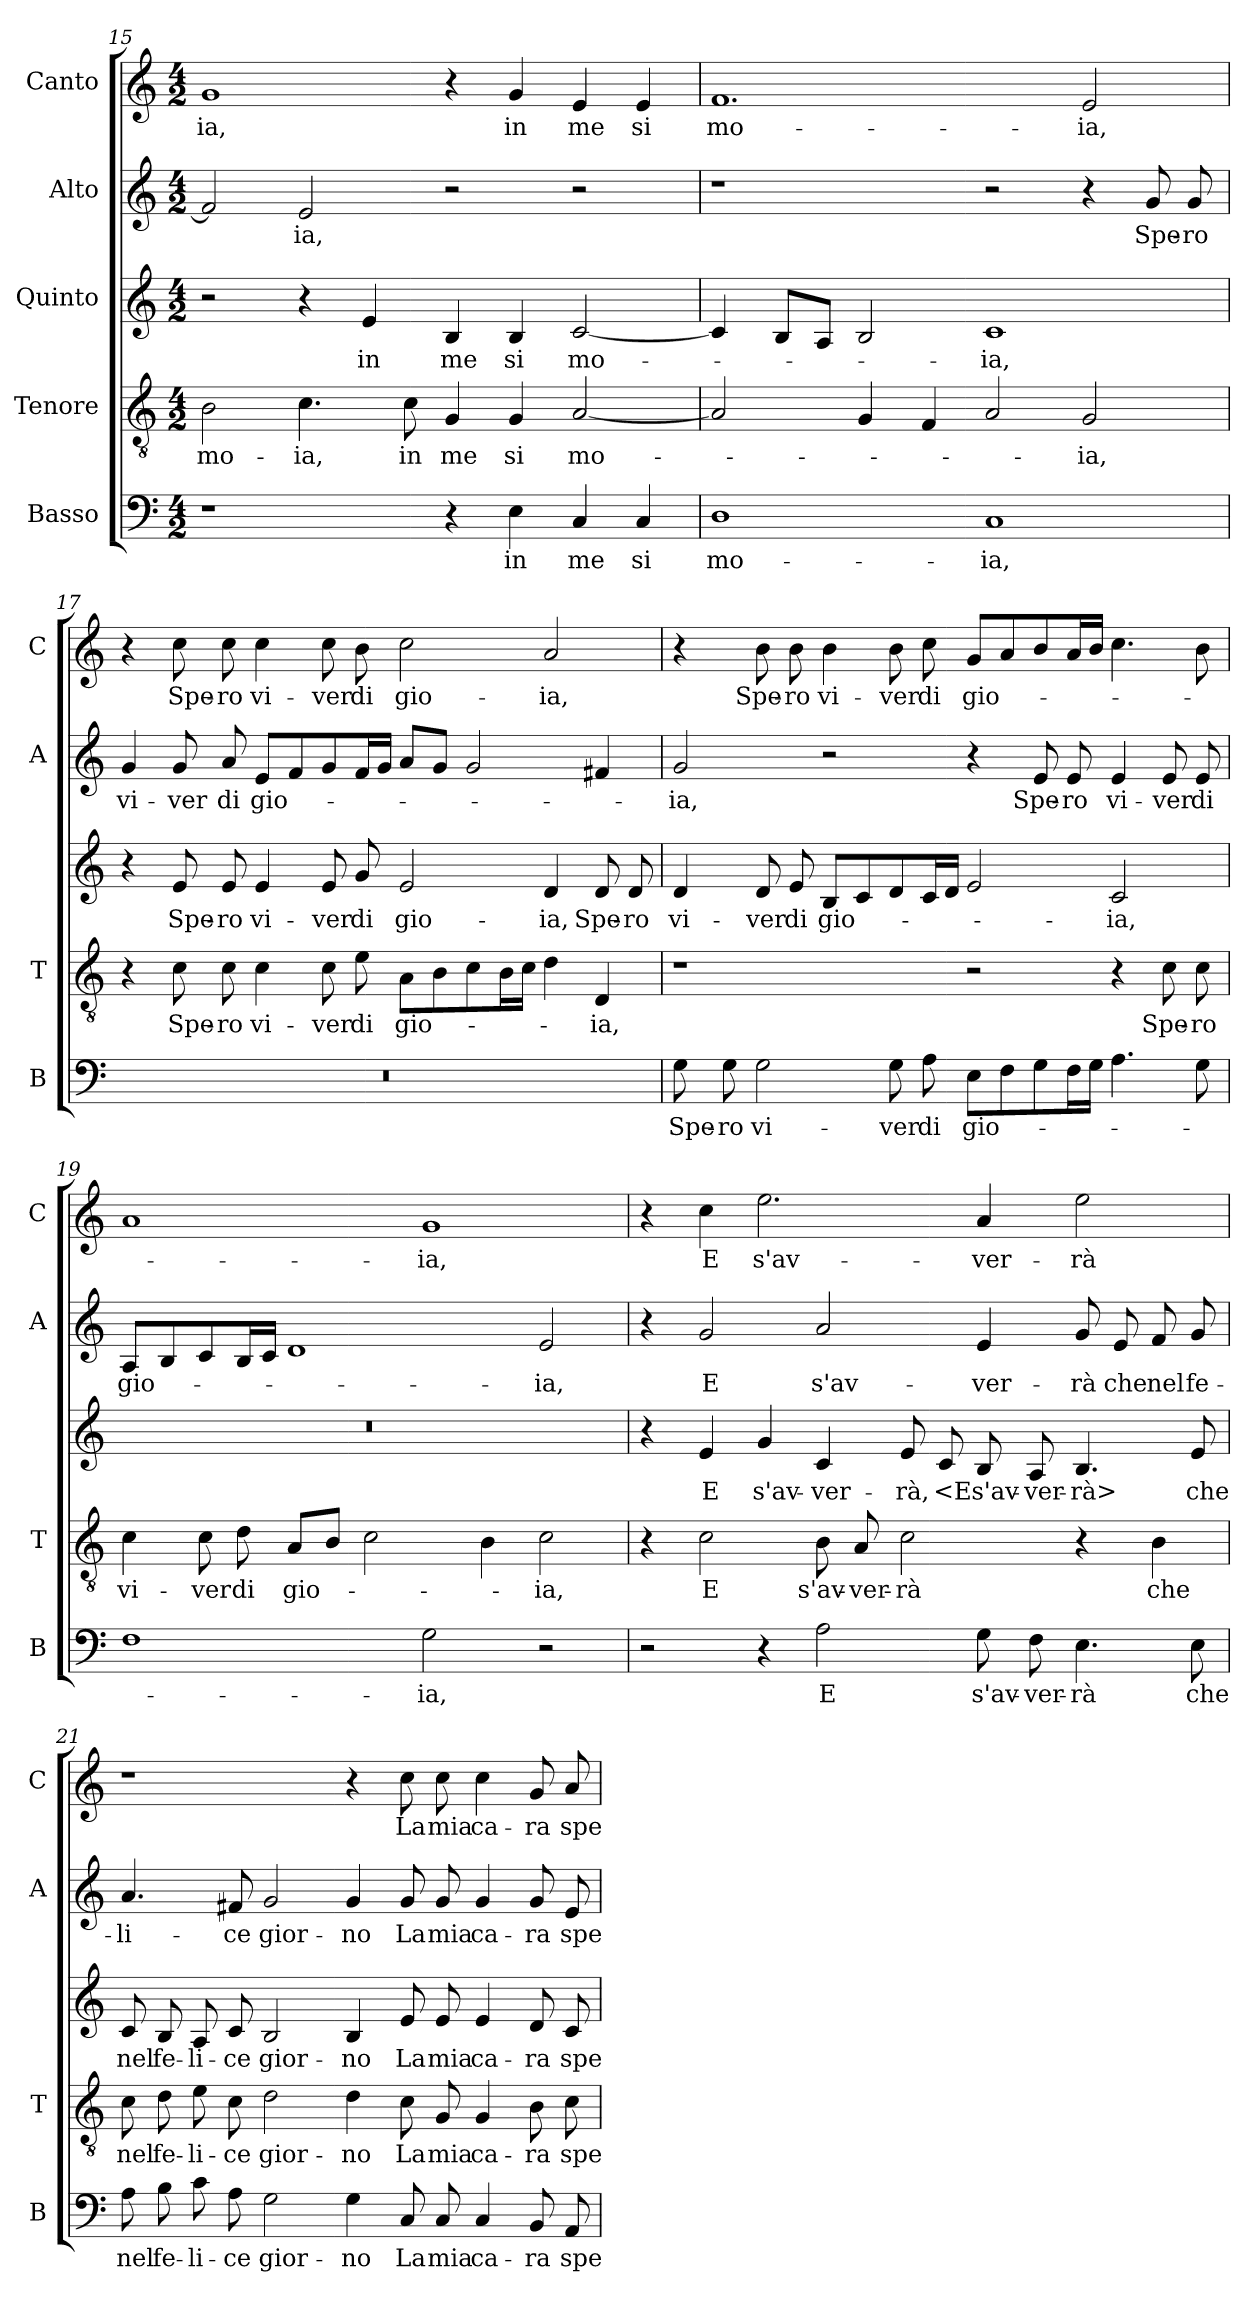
**kern	**text	**kern	**text	**kern	**text	**kern	**text	**kern	**text
*part5	*part5	*part4	*part4	*part3	*part3	*part2	*part2	*part1	*part1
*staff5	*staff5	*staff4	*staff4	*staff3	*staff3	*staff2	*staff2	*staff1	*staff1
*I"Basso	*	*I"Tenore	*	*I"Quinto	*	*I"Alto	*	*I"Canto	*
*I'B	*	*I'T	*	*	*	*I'A	*	*I'C	*
*clefF4	*	*clefGv2	*	*clefG2	*	*clefG2	*	*clefG2	*
*k[]	*	*k[]	*	*k[]	*	*k[]	*	*k[]	*
*M4/2	*	*M4/2	*	*M4/2	*	*M4/2	*	*M4/2	*
=15	=15	=15	=15	=15	=15	=15	=15	=15	=15
1r	.	2B	mo-	2r	.	2f]	.	1g	-ia,
.	.	4.c	-ia,	4r	.	2e	-ia,	.	.
.	.	.	.	4e	in	.	.	.	.
.	.	8c	in	.	.	.	.	.	.
4r	.	4G	me	4B	me	2r	.	4r	.
4E	in	4G	si	4B	si	.	.	4g	in
4C	me	[2A	mo-	[2c	mo-	2r	.	4e	me
4C	si	.	.	.	.	.	.	4e	si
=16	=16	=16	=16	=16	=16	=16	=16	=16	=16
1D	mo-	2A]	.	4c]	.	1r	.	1.f	mo-
.	.	.	.	8BL	.	.	.	.	.
.	.	.	.	8AJ	.	.	.	.	.
.	.	4G	.	2B	.	.	.	.	.
.	.	4F	.	.	.	.	.	.	.
1C	-ia,	2A	.	1c	-ia,	2r	.	.	.
.	.	2G	-ia,	.	.	4r	.	2e	-ia,
.	.	.	.	.	.	8g	Spe-	.	.
.	.	.	.	.	.	8g	-ro	.	.
=17	=17	=17	=17	=17	=17	=17	=17	=17	=17
0r	.	4r	.	4r	.	4g	vi-	4r	.
.	.	8c	Spe-	8e	Spe-	8g	-ver	8cc	Spe-
.	.	8c	-ro	8e	-ro	8a	di	8cc	-ro
.	.	4c	vi-	4e	vi-	8eL	gio-	4cc	vi-
.	.	.	.	.	.	8f	.	.	.
.	.	8c	-ver	8e	-ver	8g	.	8cc	-ver
.	.	8e	di	8g	di	16fL	.	8b	di
.	.	.	.	.	.	16gJJ	.	.	.
.	.	8AL	gio-	2e	gio-	8aL	.	2cc	gio-
.	.	8B	.	.	.	8gJ	.	.	.
.	.	8c	.	.	.	2g	.	.	.
.	.	16BL	.	.	.	.	.	.	.
.	.	16cJJ	.	.	.	.	.	.	.
.	.	4d	.	4d	-ia,	.	.	2a	-ia,
.	.	4D	-ia,	8d	Spe-	4f#X	.	.	.
.	.	.	.	8d	-ro	.	.	.	.
=18	=18	=18	=18	=18	=18	=18	=18	=18	=18
8G	Spe-	1r	.	4d	vi-	2g	-ia,	4r	.
8G	-ro	.	.	.	.	.	.	.	.
2G	vi-	.	.	8d	-ver	.	.	8b	Spe-
.	.	.	.	8e	di	.	.	8b	-ro
.	.	.	.	8BL	gio-	2r	.	4b	vi-
.	.	.	.	8c	.	.	.	.	.
8G	-ver	.	.	8d	.	.	.	8b	-ver
8A	di	.	.	16cL	.	.	.	8cc	di
.	.	.	.	16dJJ	.	.	.	.	.
8EL	gio-	2r	.	2e	.	4r	.	8gL	gio-
8F	.	.	.	.	.	.	.	8a	.
8G	.	.	.	.	.	8e	Spe-	8b	.
16FL	.	.	.	.	.	8e	-ro	16aL	.
16GJJ	.	.	.	.	.	.	.	16bJJ	.
4.A	.	4r	.	2c	-ia,	4e	vi-	4.cc	.
.	.	8c	Spe-	.	.	8e	-ver	.	.
8G	.	8c	-ro	.	.	8e	di	8b	.
=19	=19	=19	=19	=19	=19	=19	=19	=19	=19
1F	.	4c	vi-	0r	.	8AL	gio-	1a	.
.	.	.	.	.	.	8B	.	.	.
.	.	8c	-ver	.	.	8c	.	.	.
.	.	8d	di	.	.	16BL	.	.	.
.	.	.	.	.	.	16cJJ	.	.	.
.	.	8AL	gio-	.	.	1d	.	.	.
.	.	8BJ	.	.	.	.	.	.	.
.	.	2c	.	.	.	.	.	.	.
2G	-ia,	.	.	.	.	.	.	1g	-ia,
.	.	4B	.	.	.	.	.	.	.
2r	.	2c	-ia,	.	.	2e	-ia,	.	.
=20	=20	=20	=20	=20	=20	=20	=20	=20	=20
2r	.	4r	.	4r	.	4r	.	4r	.
.	.	2c	E	4e	E	2g	E	4cc	E
4r	.	.	.	4g	s'av-	.	.	2.ee	s'av-
2A	E	8B	s'av-	4c	-ver-	2a	s'av-	.	.
.	.	8A	-ver-	.	.	.	.	.	.
.	.	2c	-rà	8e	-rà,	.	.	.	.
.	.	.	.	8c	<E	.	.	.	.
8G	s'av-	.	.	8B	s'av-	4e	-ver-	4a	-ver-
8F	-ver-	.	.	8A	-ver-	.	.	.	.
4.E	-rà	4r	.	4.B	-rà>	8g	-rà	2ee	-rà
.	.	.	.	.	.	8e	che	.	.
.	.	4B	che	.	.	8f	nel	.	.
8E	che	.	.	8e	che	8g	fe-	.	.
=21	=21	=21	=21	=21	=21	=21	=21	=21	=21
8A	nel	8c	nel	8c	nel	4.a	-li-	1r	.
8B	fe-	8d	fe-	8B	fe-	.	.	.	.
8c	-li-	8e	-li-	8A	-li-	.	.	.	.
8A	-ce	8c	-ce	8c	-ce	8f#X	-ce	.	.
2G	gior-	2d	gior-	2B	gior-	2g	gior-	.	.
4G	-no	4d	-no	4B	-no	4g	-no	4r	.
8C	La	8c	La	8e	La	8g	La	8cc	La
8C	mia	8G	mia	8e	mia	8g	mia	8cc	mia
4C	ca-	4G	ca-	4e	ca-	4g	ca-	4cc	ca-
8BB	-ra	8B	-ra	8d	-ra	8g	-ra	8g	-ra
8AA	spe-	8c	spe-	8c	spe-	8e	spe-	8a	spe-
=	=	=	=	=	=	=	=	=	=
*-	*-	*-	*-	*-	*-	*-	*-	*-	*-
